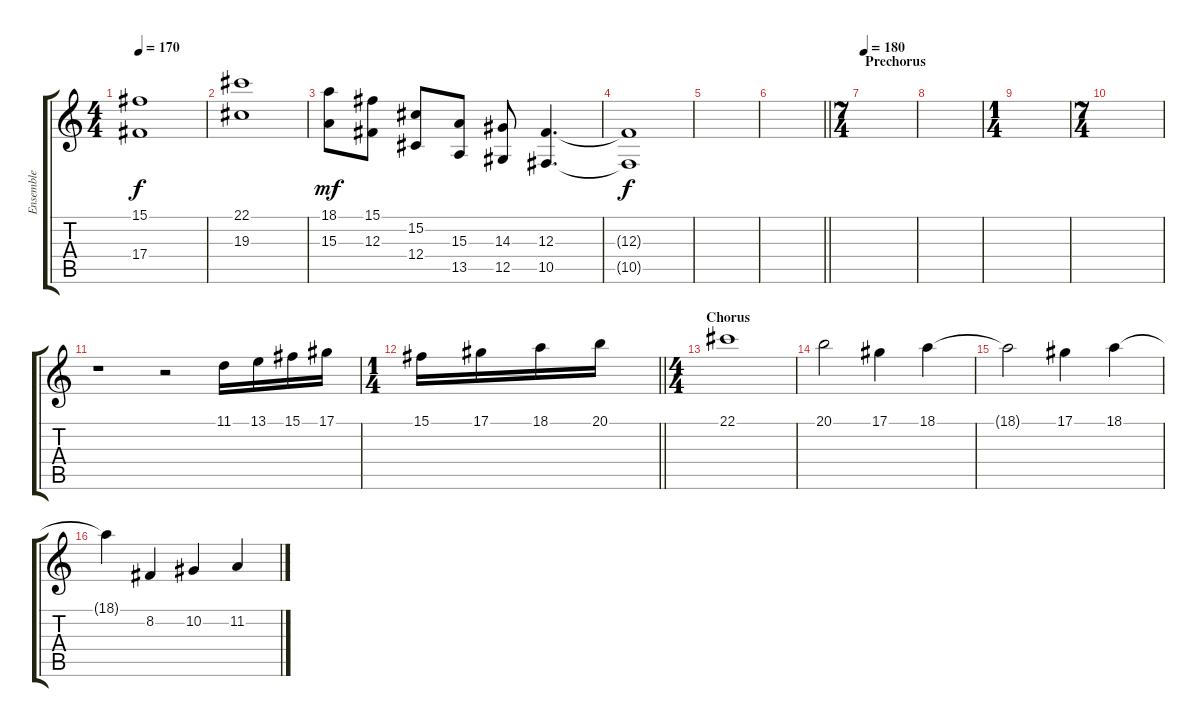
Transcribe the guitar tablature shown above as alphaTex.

\track ("Ensemble" "Ensemble") {instrument stringensemble1}
\staff {score tabs}
\tuning (Eb4 Bb3 Gb3 Db3 Ab2 Db2) {hide}
\ts (4 4)
\tempo 170
\clef g2
\ks c
(15.1 17.4).1{dy f} |
(22.1 19.3).1 |
(18.1 15.3).8{dy mf} (15.1 12.3).8 (15.2 12.4).8 (15.3 13.5).8 (14.3 12.5).8 (12.3 10.5).4{d} |
(12.3{t} 10.5{t}).1{dy f} |
|
\barLineRight lightlight
|
\ts (7 4)
\section ("" "Prechorus")
\tempo 180
|
|
\ts (1 4)
|
\ts (7 4)
|
r.1 r.2 11.1.16{volume 9} 13.1.16 15.1.16 17.1.16 |
\ts (1 4)
\barLineRight lightlight
15.1.16 17.1.16 18.1.16 20.1.16 |
\ts (4 4)
\section ("" "Chorus")
22.1.1 |
20.1.2 17.1.4 18.1.4 |
18.1{t}.2 17.1.4 18.1.4 |
18.1{t}.4 8.2.4 10.2.4 11.2.4
